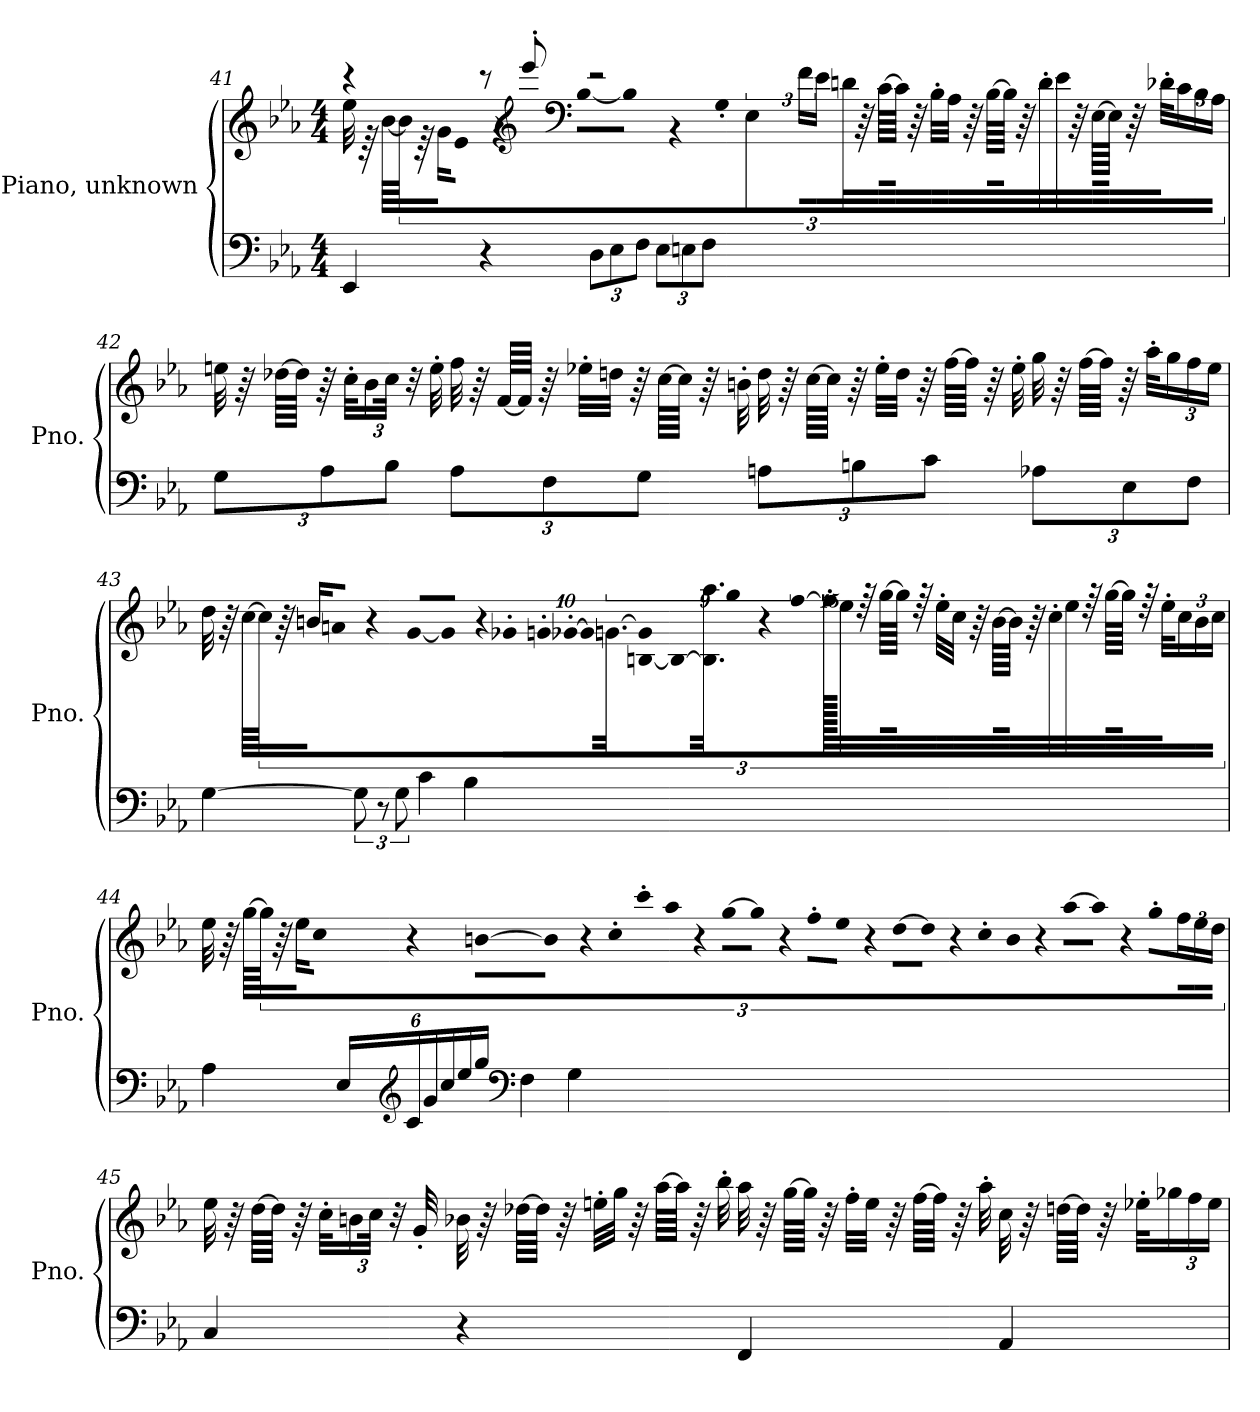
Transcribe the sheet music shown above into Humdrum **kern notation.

**kern	**kern
*part1	*part1
*staff2	*staff1
*I"Piano, unknown	*
*I'Pno.	*
!!LO:LB:g=z
*clefF4	*clefG2
*k[b-e-a-]	*k[b-e-a-]
*M4/4	*M4/4
=41	=41
*	*^
4EE-/	4r	32ee-\
.	.	64r
.	.	[64b-\LLLL
.	.	96b-\JJJJ]
.	.	96r
.	.	24g\LL
.	.	32e-\JJk
.	.	64r
*	*clefF4	*
.	.	[64B-\LLLL
.	.	64B-\JJJJ]
.	.	64r
.	.	32G'\
4r	8r	6E-\
*	*clefG2	*
.	8eee-'/	.
.	.	24ddd\LL
.	.	24ccc\JJ
*Xbrackettup	*	*
12D\L	2r	32bbn\
.	.	64r
.	.	[64aa-\LLLL
.	.	64aa-\JJJJ]
.	.	64r
12E-\	.	.
.	.	32gg'\LLL
.	.	32ff\JJJ
.	.	64r
12F\J	.	.
.	.	[64gg\LLLL
.	.	64gg\JJJJ]
.	.	64r
.	.	32bb'\
12E-\L	.	32ccc\
.	.	64r
.	.	[64cc\LLLL
.	.	64cc\JJJJ]
.	.	64r
12En\	.	.
.	.	32bb-X'\KLL
*	*	*Xbrackettup
.	.	24aa-\
12F\J	.	24gg\
.	.	24ff\JJ
*	*v	*v
!!LO:LB:g=z
=42	=42
12G\L	32een\
.	64r
.	[64dd-X\LLLL
.	64dd-\JJJJ]
.	64r
12A-\	.
.	32cc'\KLL
.	24b-\
12B-\J	48cc\JJk
.	32r
.	32ee'\
12A-\L	32ff\
.	64r
.	[64f/LLLL
.	64f/JJJJ]
.	64r
12F\	.
.	32ee-X'\LLL
.	32ddn\JJJ
.	64r
12G\J	.
.	[64cc\LLLL
.	64cc\JJJJ]
.	64r
.	32bn'\
12An\L	32dd\
.	64r
.	[64cc\LLLL
.	64cc\JJJJ]
.	64r
12Bn\	.
.	32ee-'\LLL
.	32dd\JJJ
.	64r
12c\J	.
.	[64ff\LLLL
.	64ff\JJJJ]
.	64r
.	32ee-'\
12A-X\L	32gg\
.	64r
.	[64ff\LLLL
.	64ff\JJJJ]
.	64r
12E-\	.
.	32aa-'\KLL
.	24gg\
12F\J	24ff\
.	24ee-\JJ
!!LO:LB:g=z
=43	=43
[4G\	32dd\
.	64r
.	[64cc\LLLL
*	*brackettup
.	96cc\JJJJ]
.	96r
.	24bn/LL
.	32an/JJk
.	64r
.	[64g/LLLL
.	64g/JJJJ]
.	64r
.	32g-X'/LLL
*brackettup	*
!	!LO:N:vis=64
12G\]	640%9gn'/L
!	!LO:N:vis=64
.	[640%9g-X'/
!	!LO:N:vis=64
.	640%9g-/J]
.	[36.gn/
12r	.
!	!LO:N:vis=32
.	[1920%53Bn/ 1920%53g/]
!	!LO:N:vis=64
.	640%9B/K_
.	36.B/] 36.aa-/
12G\	.
!	!LO:N:vis=32
.	1920%53gg/JJJ
!	!LO:N:vis=64
.	640%9r
.	[1920%79ff\
4c\	1920ff'\]
.	32ee-\
.	64r
.	[64gg\LLLL
.	64gg\JJJJ]
.	64r
.	32ee-'\LLL
.	32cc\JJJ
.	64r
.	[64b\LLLL
.	64b\JJJJ]
.	64r
.	32cc'\
4B-\	.
.	32ee-\
.	64r
.	[64gg\LLLL
.	64gg\JJJJ]
.	64r
.	32ee-'\KLL
*	*Xbrackettup
.	24cc\
.	24b\
.	24cc\JJ
1920ryy	.
!!LO:PB:g=z
=44	=44
4A-\	32ee-\
.	64r
.	[64gg\LLLL
*	*brackettup
.	96gg\JJJJ]
.	96r
.	24ee-\LL
.	32cc\JJk
.	64r
.	[64bn\LLLL
.	64b\JJJJ]
.	64r
.	32cc'\
*Xbrackettup	*
24E-/LL	4ccc'\
*clefG2	*
24c/	.
24g/	.
24cc/	.
24ee-/	.
24gg/JJ	.
*clefF4	*
4F\	32aa-\
.	64r
.	[64gg\LLLL
.	64gg\JJJJ]
.	64r
.	32ff'\LLL
.	32ee-\JJJ
.	64r
.	[64dd\LLLL
.	64dd\JJJJ]
.	64r
.	32cc'\
4G\	32b\
.	64r
.	[64aa-\LLLL
.	64aa-\JJJJ]
.	64r
.	32gg'\KLL
*	*Xbrackettup
.	24ff\
.	24ee-\
.	24dd\JJ
!!LO:LB:g=z
=45	=45
4C/	32ee-\
.	64r
.	[64dd\LLLL
.	64dd\JJJJ]
.	64r
.	32cc'\KLL
.	24bn\
.	48cc\JJk
.	32r
.	32g'/
4r	32b-X\
.	64r
.	[64dd-X\LLLL
.	64dd-\JJJJ]
.	64r
.	32een'\LLL
.	32gg\JJJ
.	64r
.	[64aa-\LLLL
.	64aa-\JJJJ]
.	64r
.	32bb-'\
4FF/	32aa-\
.	64r
.	[64gg\LLLL
.	64gg\JJJJ]
.	64r
.	32ff'\LLL
.	32ee\JJJ
.	64r
.	[64ff\LLLL
.	64ff\JJJJ]
.	64r
.	32aa-'\
4AA-/	32cc\
.	64r
.	[64ddn\LLLL
.	64dd\JJJJ]
.	64r
.	32ee-X'\KLL
.	24gg-X\
.	24ff\
.	24ee-\JJ
=	=
*-	*-
